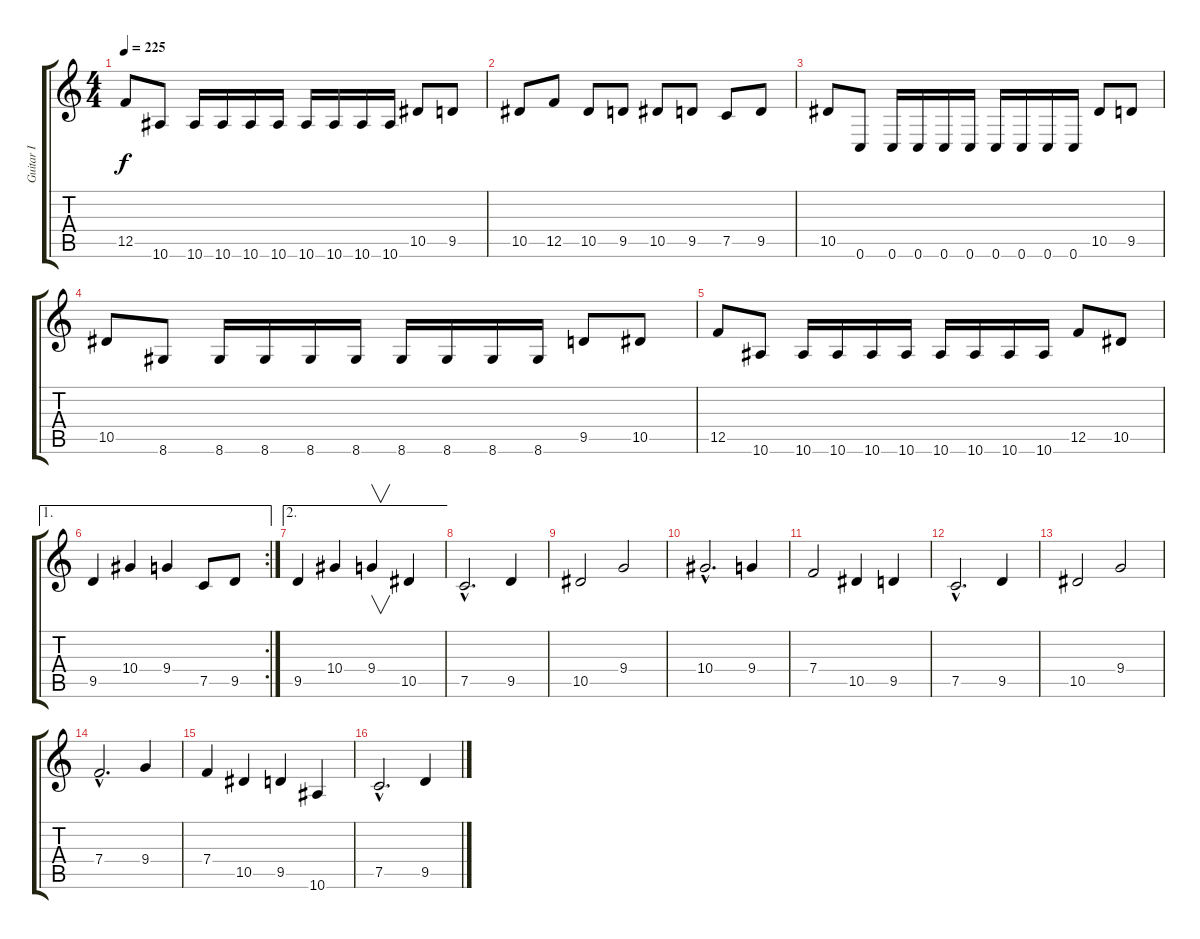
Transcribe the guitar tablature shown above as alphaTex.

\track ("Guitar I" "Guitar I") {instrument distortionguitar}
\staff {score tabs}
\tuning (C4 G3 Eb3 Bb2 F2 C2) {hide}
\ts (4 4)
\tempo 225
\clef g2
\ks c
12.5.8{dy f} 10.6.8 10.6.16 10.6.16 10.6.16 10.6.16 10.6.16 10.6.16 10.6.16 10.6.16 10.5.8 9.5.8 |
10.5.8 12.5.8 10.5.8 9.5.8 10.5.8 9.5.8 7.5.8 9.5.8 |
10.5.8 0.6.8 0.6.16 0.6.16 0.6.16 0.6.16 0.6.16 0.6.16 0.6.16 0.6.16 10.5.8 9.5.8 |
10.5.8 8.6.8 8.6.16 8.6.16 8.6.16 8.6.16 8.6.16 8.6.16 8.6.16 8.6.16 9.5.8 10.5.8 |
12.5.8 10.6.8 10.6.16 10.6.16 10.6.16 10.6.16 10.6.16 10.6.16 10.6.16 10.6.16 12.5.8 10.5.8 |
\ae 1
\rc 2
9.5.4 10.4.4 9.4.4 7.5.8 9.5.8 |
\ae 2
9.5.4 10.4.4 9.4.4{v} 10.5.4 |
7.5{hac}.2{d} 9.5.4 |
10.5.2 9.4.2 |
10.4{hac}.2{d} 9.4.4 |
7.4.2 10.5.4 9.5.4 |
7.5{hac}.2{d} 9.5.4 |
10.5.2 9.4.2 |
7.4{hac}.2{d} 9.4.4 |
7.4.4 10.5.4 9.5.4 10.6.4 |
7.5{hac}.2{d} 9.5.4
